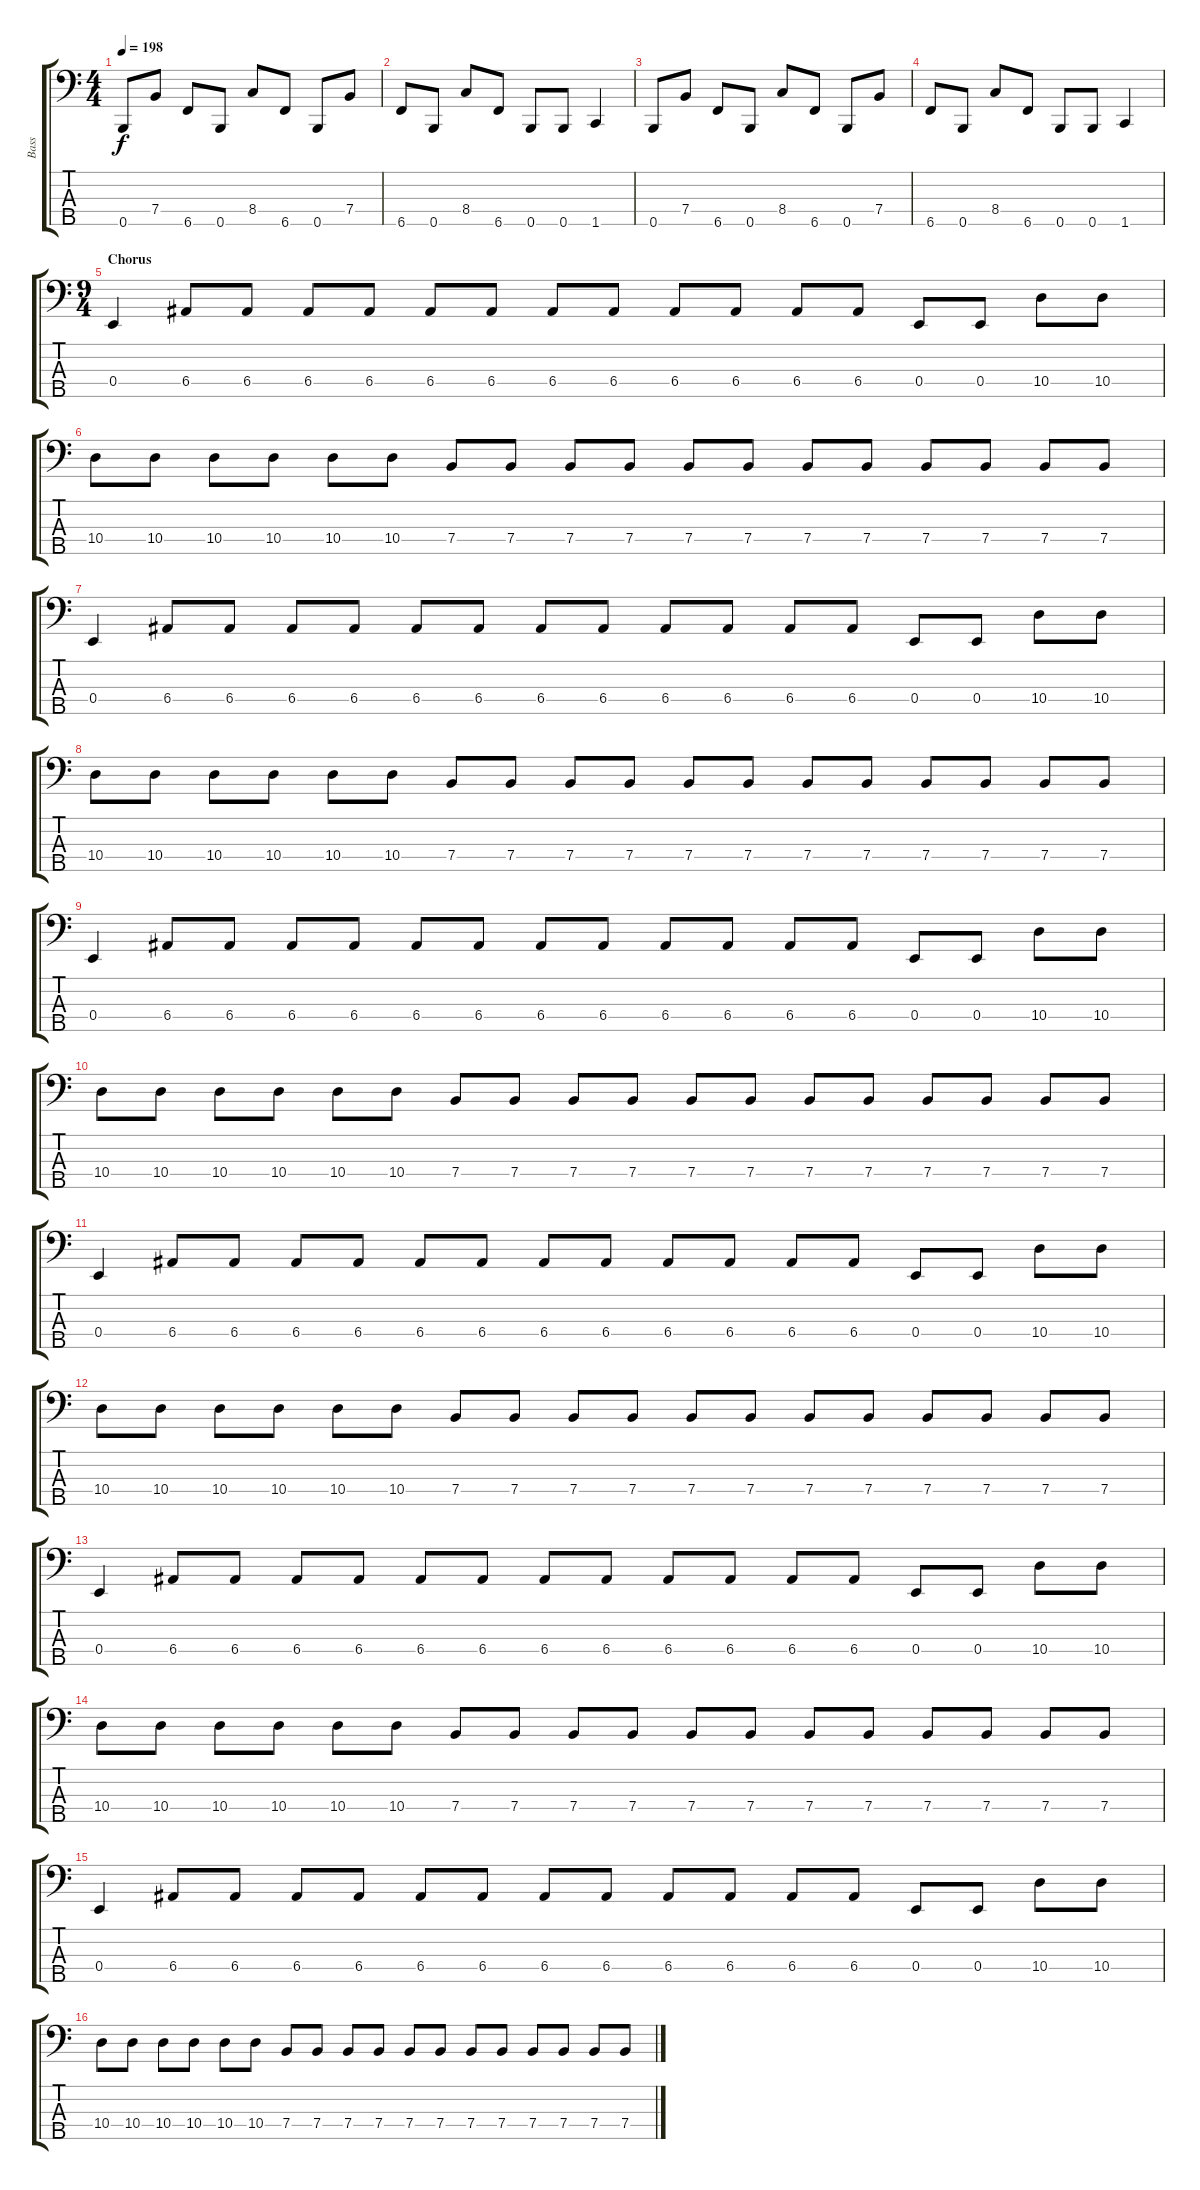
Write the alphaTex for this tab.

\track ("Bass" "Bass") {instrument electricbassfinger}
\staff {score tabs}
\tuning (G2 D2 A1 E1 B0) {hide}
\ts (4 4)
\tempo 198
\clef f4
\ks c
0.5.8{dy f} 7.4.8 6.5.8 0.5.8 8.4.8 6.5.8 0.5.8 7.4.8 |
6.5.8 0.5.8 8.4.8 6.5.8 0.5.8 0.5.8 1.5.4 |
0.5.8 7.4.8 6.5.8 0.5.8 8.4.8 6.5.8 0.5.8 7.4.8 |
6.5.8 0.5.8 8.4.8 6.5.8 0.5.8 0.5.8 1.5.4 |
\ts (9 4)
\section ("" "Chorus")
0.4.4 6.4.8 6.4.8 6.4.8 6.4.8 6.4.8 6.4.8 6.4.8 6.4.8 6.4.8 6.4.8 6.4.8 6.4.8 0.4.8 0.4.8 10.4.8 10.4.8 |
10.4.8 10.4.8 10.4.8 10.4.8 10.4.8 10.4.8 7.4.8 7.4.8 7.4.8 7.4.8 7.4.8 7.4.8 7.4.8 7.4.8 7.4.8 7.4.8 7.4.8 7.4.8 |
0.4.4 6.4.8 6.4.8 6.4.8 6.4.8 6.4.8 6.4.8 6.4.8 6.4.8 6.4.8 6.4.8 6.4.8 6.4.8 0.4.8 0.4.8 10.4.8 10.4.8 |
10.4.8 10.4.8 10.4.8 10.4.8 10.4.8 10.4.8 7.4.8 7.4.8 7.4.8 7.4.8 7.4.8 7.4.8 7.4.8 7.4.8 7.4.8 7.4.8 7.4.8 7.4.8 |
0.4.4 6.4.8 6.4.8 6.4.8 6.4.8 6.4.8 6.4.8 6.4.8 6.4.8 6.4.8 6.4.8 6.4.8 6.4.8 0.4.8 0.4.8 10.4.8 10.4.8 |
10.4.8 10.4.8 10.4.8 10.4.8 10.4.8 10.4.8 7.4.8 7.4.8 7.4.8 7.4.8 7.4.8 7.4.8 7.4.8 7.4.8 7.4.8 7.4.8 7.4.8 7.4.8 |
0.4.4 6.4.8 6.4.8 6.4.8 6.4.8 6.4.8 6.4.8 6.4.8 6.4.8 6.4.8 6.4.8 6.4.8 6.4.8 0.4.8 0.4.8 10.4.8 10.4.8 |
10.4.8 10.4.8 10.4.8 10.4.8 10.4.8 10.4.8 7.4.8 7.4.8 7.4.8 7.4.8 7.4.8 7.4.8 7.4.8 7.4.8 7.4.8 7.4.8 7.4.8 7.4.8 |
0.4.4 6.4.8 6.4.8 6.4.8 6.4.8 6.4.8 6.4.8 6.4.8 6.4.8 6.4.8 6.4.8 6.4.8 6.4.8 0.4.8 0.4.8 10.4.8 10.4.8 |
10.4.8 10.4.8 10.4.8 10.4.8 10.4.8 10.4.8 7.4.8 7.4.8 7.4.8 7.4.8 7.4.8 7.4.8 7.4.8 7.4.8 7.4.8 7.4.8 7.4.8 7.4.8 |
0.4.4 6.4.8 6.4.8 6.4.8 6.4.8 6.4.8 6.4.8 6.4.8 6.4.8 6.4.8 6.4.8 6.4.8 6.4.8 0.4.8 0.4.8 10.4.8 10.4.8 |
10.4.8 10.4.8 10.4.8 10.4.8 10.4.8 10.4.8 7.4.8 7.4.8 7.4.8 7.4.8 7.4.8 7.4.8 7.4.8 7.4.8 7.4.8 7.4.8 7.4.8 7.4.8
